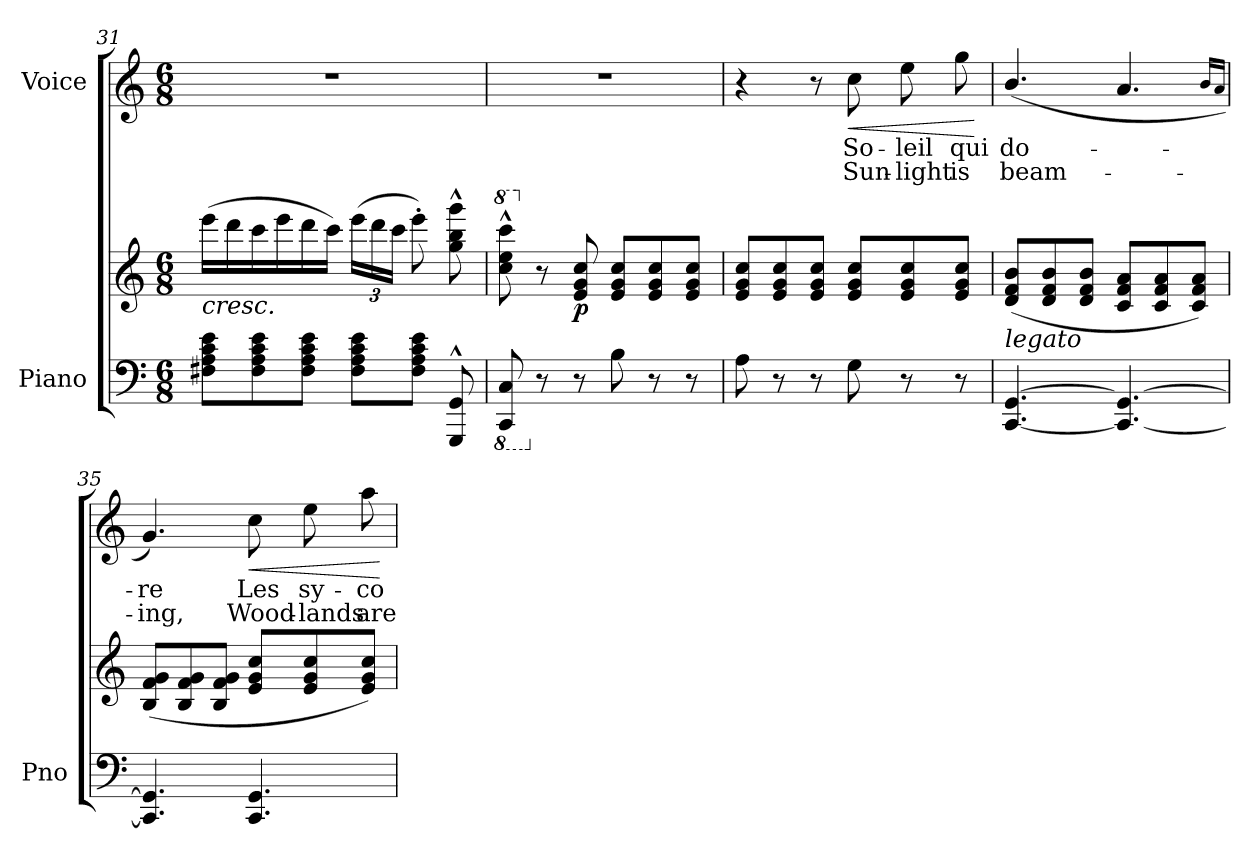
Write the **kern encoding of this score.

**kern	**kern	**dynam	**kern	**text	**text	**dynam
*part2	*part2	*part2	*part1	*part1	*part1	*part1
*staff3	*staff2	*staff2/3	*staff1	*staff1	*staff1	*staff1
*I"Piano	*	*	*I"Voice	*	*	*
*I'Pno	*	*	*	*	*	*
!!LO:LB:g=z
*clefF4	*clefG2	*	*clefG2	*	*	*
*k[]	*k[]	*	*k[]	*	*	*
*M6/8	*M6/8	*	*M6/8	*	*	*
=31	=31	=31	=31	=31	=31	=31
!	!LO:TX:b:i:t=cresc.	!	!	!	!	!
8F#X\ 8A\ 8c\ 8e\L	(>16eee\LL	.	2.r	.	.	.
.	16ddd\	.	.	.	.	.
8F#\ 8A\ 8c\ 8e\	16ccc\	.	.	.	.	.
.	16eee\	.	.	.	.	.
8F#\ 8A\ 8c\ 8e\J	16ddd\	.	.	.	.	.
.	16ccc\JJ)	.	.	.	.	.
*	*Xbrackettup	*	*	*	*	*
8F#\ 8A\ 8c\ 8e\L	(>24eee\LL	.	.	.	.	.
.	24ddd\	.	.	.	.	.
.	24ccc\JJ	.	.	.	.	.
8F#\ 8A\ 8c\ 8e\J	8eee'\)	.	.	.	.	.
!	!	!LO:DY:b	!	!	!	!
8GGG/^^ 8GG/^^	8gg\^^ 8bb\^^ 8ggg\^^	other-dynamics	.	.	.	.
=32	=32	=32	=32	=32	=32	=32
*8ba	*	*	*	*	*	*
*	*8va	*	*	*	*	*
!	!	!LO:DY:b	!	!	!	!
8CCC/ 8CC/	8ccc\^^ 8eee\^^ 8cccc\^^	other-dynamics	2.r	.	.	.
*X8ba	*	*	*	*	*	*
*	*X8va	*	*	*	*	*
8r	8r	.	.	.	.	.
!	!	!LO:DY:b	!	!	!	!
8r	8e/ 8g/ 8cc/	p	.	.	.	.
8B\	8e/ 8g/ 8cc/L	.	.	.	.	.
8r	8e/ 8g/ 8cc/	.	.	.	.	.
8r	8e/ 8g/ 8cc/J	.	.	.	.	.
=33	=33	=33	=33	=33	=33	=33
8A\	8e/ 8g/ 8cc/L	.	4r	.	.	.
8r	8e/ 8g/ 8cc/	.	.	.	.	.
8r	8e/ 8g/ 8cc/J	.	8r	.	.	.
!	!	!	!	!LO:LY:b	!LO:LY:b	!LO:HP:b
8G\	8e/ 8g/ 8cc/L	.	8cc\	So-	Sun-	<
!	!	!	!	!LO:LY:b	!LO:LY:b	!
8r	8e/ 8g/ 8cc/	.	8ee\	-leil	-light	.
!	!	!	!	!LO:LY:b	!LO:LY:b	!
8r	8e/ 8g/ 8cc/J	.	8gg\	qui	is	.
.	.	.	.	.	.	[
!!LO:LB:g=z
=34	=34	=34	=34	=34	=34	=34
!	!LO:TX:b:i:t=legato	!	!	!	!	!
!	!	!	!	!LO:LY:b	!LO:LY:b	!
[4.CC/ [4.GG/	(<8d/ 8f/ 8b/L	.	(>4.b/	do-	beam-	.
.	8d/ 8f/ 8b/	.	.	.	.	.
.	8d/ 8f/ 8b/J	.	.	.	.	.
4.CC/_ 4.GG/_	8c/ 8f/ 8a/L	.	4.a/	.	.	.
.	8c/ 8f/ 8a/	.	.	.	.	.
.	8c/ 8f/ 8a/J)	.	.	.	.	.
.	.	.	16qb/LL	.	.	.
.	.	.	16qa/JJ	.	.	.
=35	=35	=35	=35	=35	=35	=35
!	!	!	!	!LO:LY:b	!LO:LY:b	!
4.CC/] 4.GG/]	(<8B/ 8f/ 8g/L	.	4.g/)	-re	-ing,	.
.	8B/ 8f/ 8g/	.	.	.	.	.
.	8B/ 8f/ 8g/J	.	.	.	.	.
!	!	!	!	!LO:LY:b	!LO:LY:b	!LO:HP:b
4.CC/ 4.GG/	8e/ 8g/ 8cc/L	.	8cc\	Les	Wood-	<
!	!	!	!	!LO:LY:b	!LO:LY:b	!
.	8e/ 8g/ 8cc/	.	8ee\	sy-	-lands	.
!	!	!	!	!LO:LY:b	!LO:LY:b	!
.	8e/ 8g/ 8cc/J)	.	8aa\	-co-	are	.
.	.	.	.	.	.	[
=	=	=	=	=	=	=
*-	*-	*-	*-	*-	*-	*-
